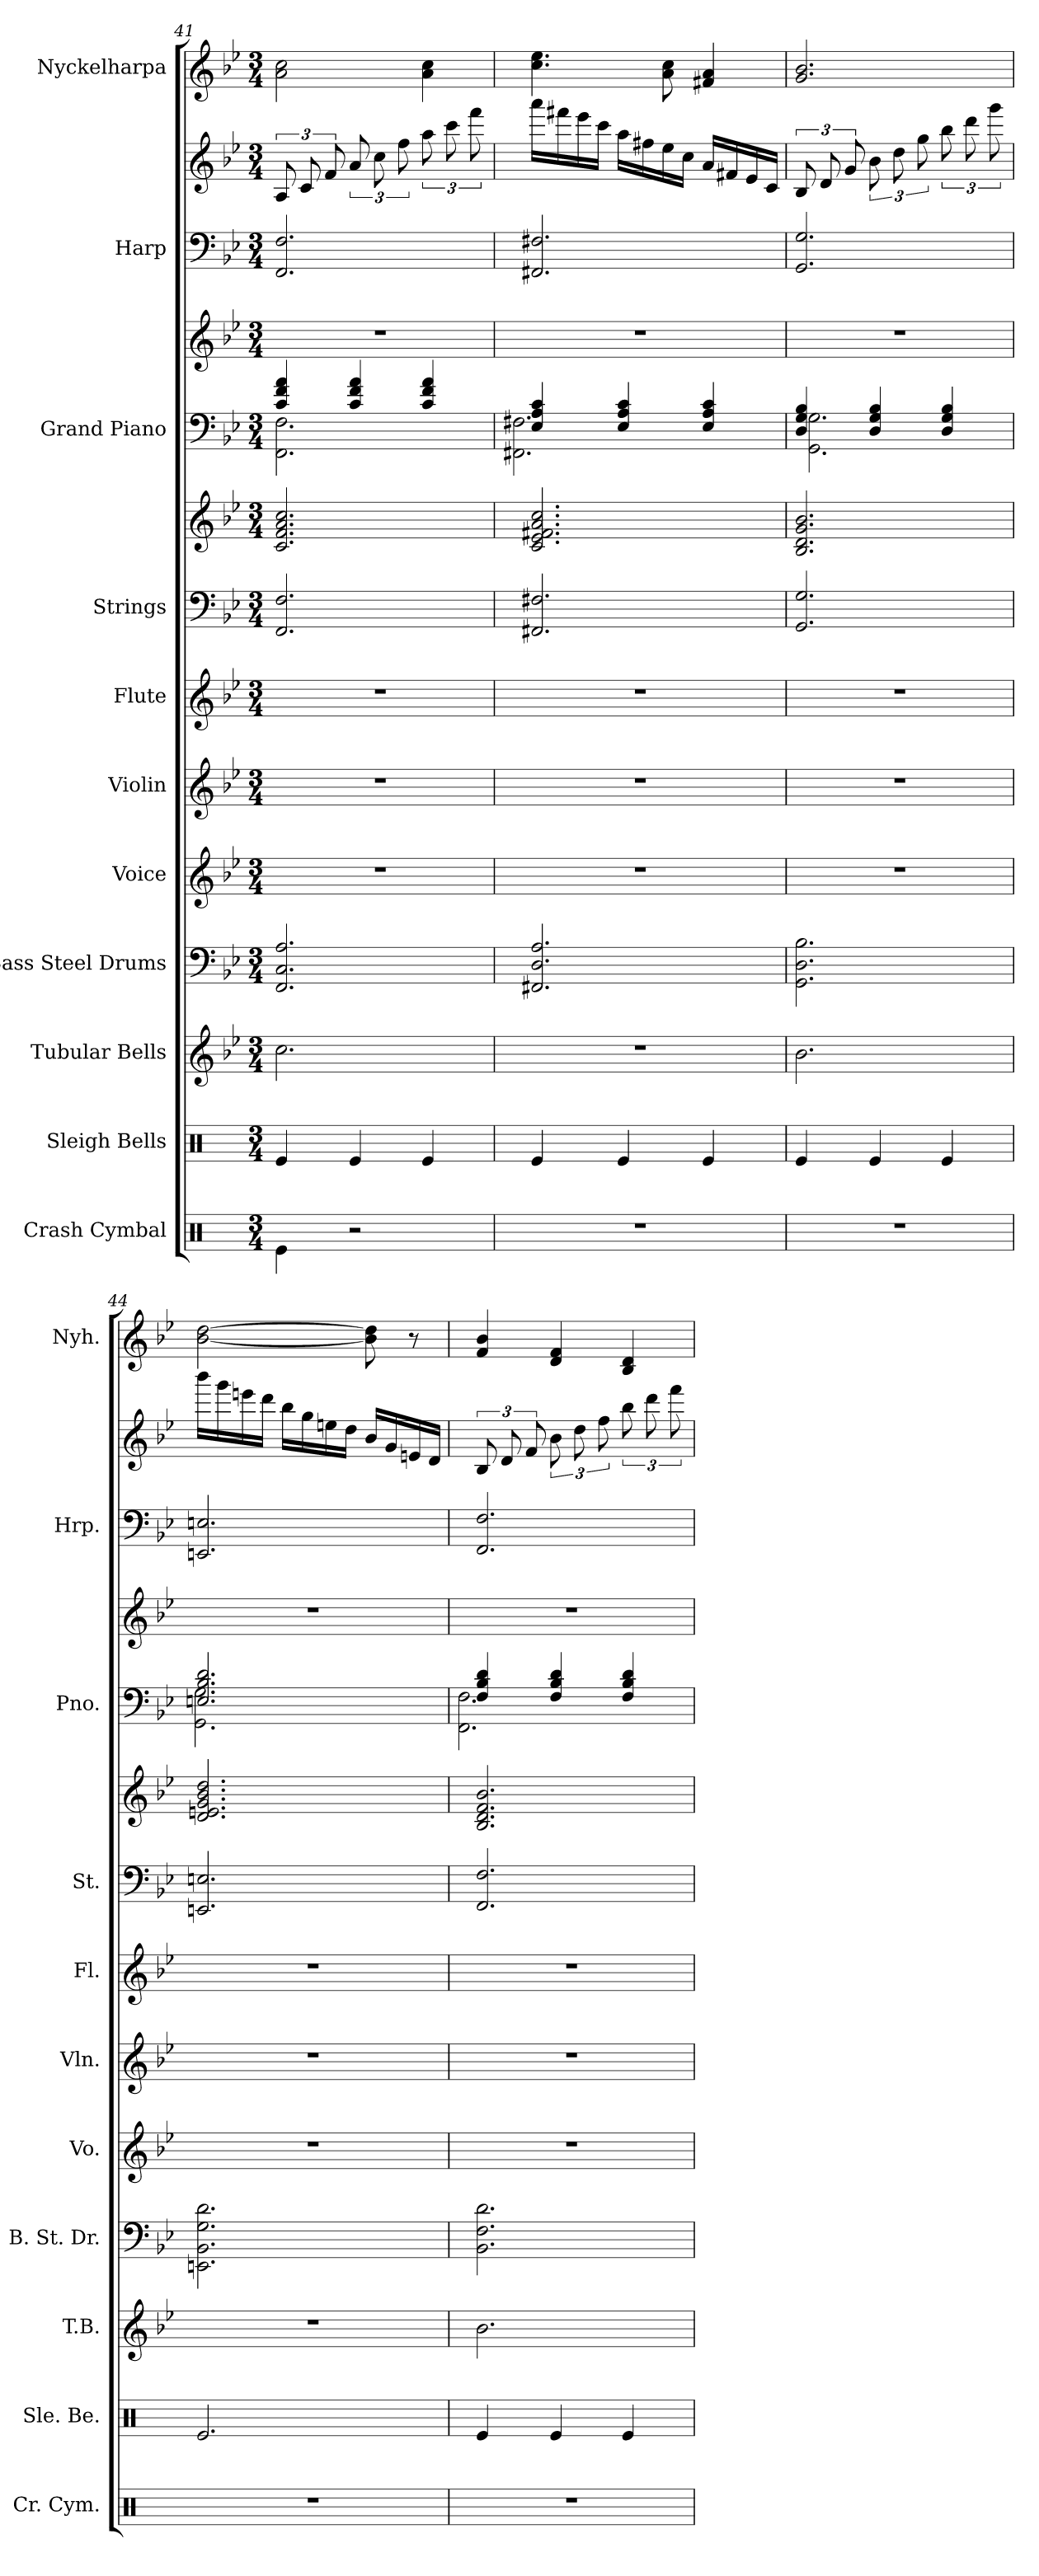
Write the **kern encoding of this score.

**kern	**kern	**kern	**kern	**kern	**kern	**kern	**kern	**kern	**kern	**kern	**kern	**kern	**kern
*part11	*part10	*part9	*part8	*part7	*part6	*part5	*part4	*part4	*part3	*part3	*part2	*part2	*part1
*staff14	*staff13	*staff12	*staff11	*staff10	*staff9	*staff8	*staff7	*staff6	*staff5	*staff4	*staff3	*staff2	*staff1
*I"Crash Cymbal	*I"Sleigh Bells	*I"Tubular Bells	*I"Bass Steel Drums	*I"Voice	*I"Violin	*I"Flute	*I"Strings	*	*I"Grand Piano	*	*I"Harp	*	*I"Nyckelharpa
*I'Cr. Cym.	*I'Sle. Be.	*I'T.B.	*I'B. St. Dr.	*I'Vo.	*I'Vln.	*I'Fl.	*I'St.	*	*I'Pno.	*	*I'Hrp.	*	*I'Nyh.
*clefX	*clefX	*clefG2	*clefF4	*clefG2	*clefG2	*clefG2	*clefF4	*clefG2	*clefF4	*clefG2	*clefF4	*clefG2	*clefG2
*k[]	*k[]	*k[b-e-]	*k[b-e-]	*k[b-e-]	*k[b-e-]	*k[b-e-]	*k[b-e-]	*k[b-e-]	*k[b-e-]	*k[b-e-]	*k[b-e-]	*k[b-e-]	*k[b-e-]
*M3/4	*M3/4	*M3/4	*M3/4	*M3/4	*M3/4	*M3/4	*M3/4	*M3/4	*M3/4	*M3/4	*M3/4	*M3/4	*M3/4
=41	=41	=41	=41	=41	=41	=41	=41	=41	=41	=41	=41	=41	=41
*	*	*	*	*	*	*	*	*	*^	*	*	*	*
4Re\	4Re/	2.cc\	2.FF/ 2.C/ 2.A/	2.r	2.r	2.r	2.FF/ 2.F/	2.c/ 2.f/ 2.a/ 2.cc/	4c/ 4f/ 4a/	2.FF\ 2.F\	2.r	2.FF/ 2.F/	12A/	2a\ 2cc\
.	.	.	.	.	.	.	.	.	.	.	.	.	12c/	.
.	.	.	.	.	.	.	.	.	.	.	.	.	12f/	.
2r	4Re/	.	.	.	.	.	.	.	4c/ 4f/ 4a/	.	.	.	12a/	.
.	.	.	.	.	.	.	.	.	.	.	.	.	12cc\	.
.	.	.	.	.	.	.	.	.	.	.	.	.	12ff\	.
.	4Re/	.	.	.	.	.	.	.	4c/ 4f/ 4a/	.	.	.	12aa\	4a\ 4cc\
.	.	.	.	.	.	.	.	.	.	.	.	.	12ccc\	.
.	.	.	.	.	.	.	.	.	.	.	.	.	12fff\	.
=42	=42	=42	=42	=42	=42	=42	=42	=42	=42	=42	=42	=42	=42	=42
2.r	4Re/	2.r	2.FF#X/ 2.D/ 2.A/	2.r	2.r	2.r	2.FF#X/ 2.F#X/	2.c/ 2.e-/ 2.f#X/ 2.a/ 2.cc/	4E-/ 4A/ 4c/	2.FF#X\ 2.F#X\	2.r	2.FF#X/ 2.F#X/	16aaa\LL	4.cc\ 4.ee-\
.	.	.	.	.	.	.	.	.	.	.	.	.	16fff#X\	.
.	.	.	.	.	.	.	.	.	.	.	.	.	16eee-\	.
.	.	.	.	.	.	.	.	.	.	.	.	.	16ccc\JJ	.
.	4Re/	.	.	.	.	.	.	.	4E-/ 4A/ 4c/	.	.	.	16aa\LL	.
.	.	.	.	.	.	.	.	.	.	.	.	.	16ff#X\	.
.	.	.	.	.	.	.	.	.	.	.	.	.	16ee-\	8a\ 8cc\
.	.	.	.	.	.	.	.	.	.	.	.	.	16cc\JJ	.
.	4Re/	.	.	.	.	.	.	.	4E-/ 4A/ 4c/	.	.	.	16a/LL	4f#X/ 4a/
.	.	.	.	.	.	.	.	.	.	.	.	.	16f#X/	.
.	.	.	.	.	.	.	.	.	.	.	.	.	16e-/	.
.	.	.	.	.	.	.	.	.	.	.	.	.	16c/JJ	.
!!LO:PB:g=z
=43	=43	=43	=43	=43	=43	=43	=43	=43	=43	=43	=43	=43	=43	=43
2.r	4Re/	2.b-\	2.GG\ 2.D\ 2.B-\	2.r	2.r	2.r	2.GG/ 2.G/	2.B-/ 2.d/ 2.g/ 2.b-/	4D/ 4G/ 4B-/	2.GG\ 2.G\	2.r	2.GG/ 2.G/	12B-/	2.g/ 2.b-/
.	.	.	.	.	.	.	.	.	.	.	.	.	12d/	.
.	.	.	.	.	.	.	.	.	.	.	.	.	12g/	.
.	4Re/	.	.	.	.	.	.	.	4D/ 4G/ 4B-/	.	.	.	12b-\	.
.	.	.	.	.	.	.	.	.	.	.	.	.	12dd\	.
.	.	.	.	.	.	.	.	.	.	.	.	.	12gg\	.
.	4Re/	.	.	.	.	.	.	.	4D/ 4G/ 4B-/	.	.	.	12bb-\	.
.	.	.	.	.	.	.	.	.	.	.	.	.	12ddd\	.
.	.	.	.	.	.	.	.	.	.	.	.	.	12ggg\	.
=44	=44	=44	=44	=44	=44	=44	=44	=44	=44	=44	=44	=44	=44	=44
*	*	*	*	*	*	*	*	*	*	*	*	*	*	*MM60
2.r	2.Re/	2.r	2.EEn\ 2.BB-\ 2.G\ 2.d\	2.r	2.r	2.r	2.EEn/ 2.En/	2.d/ 2.en/ 2.g/ 2.b-/ 2.dd/	2.En/ 2.B-/ 2.d/	2.GG\ 2.G\	2.r	2.EEn/ 2.En/	16bbb-\LL	[2b-\ [2dd\
.	.	.	.	.	.	.	.	.	.	.	.	.	16ggg\	.
.	.	.	.	.	.	.	.	.	.	.	.	.	16eeen\	.
.	.	.	.	.	.	.	.	.	.	.	.	.	16ddd\JJ	.
.	.	.	.	.	.	.	.	.	.	.	.	.	16bb-\LL	.
.	.	.	.	.	.	.	.	.	.	.	.	.	16gg\	.
.	.	.	.	.	.	.	.	.	.	.	.	.	16een\	.
.	.	.	.	.	.	.	.	.	.	.	.	.	16dd\JJ	.
*	*	*	*	*	*	*	*	*	*	*	*	*	*	*MM52
.	.	.	.	.	.	.	.	.	.	.	.	.	16b-/LL	8b-\] 8dd\]
.	.	.	.	.	.	.	.	.	.	.	.	.	16g/	.
.	.	.	.	.	.	.	.	.	.	.	.	.	16en/	8r
.	.	.	.	.	.	.	.	.	.	.	.	.	16d/JJ	.
=45	=45	=45	=45	=45	=45	=45	=45	=45	=45	=45	=45	=45	=45	=45
*	*	*	*	*	*	*	*	*	*	*	*	*	*	*MM86
2.r	4Re/	2.b-\	2.BB-\ 2.F\ 2.d\	2.r	2.r	2.r	2.FF/ 2.F/	2.B-/ 2.d/ 2.f/ 2.b-/	4F/ 4B-/ 4d/	2.FF\ 2.F\	2.r	2.FF/ 2.F/	12B-/	4f/ 4b-/
.	.	.	.	.	.	.	.	.	.	.	.	.	12d/	.
.	.	.	.	.	.	.	.	.	.	.	.	.	12f/	.
.	4Re/	.	.	.	.	.	.	.	4F/ 4B-/ 4d/	.	.	.	12b-\	4d/ 4f/
.	.	.	.	.	.	.	.	.	.	.	.	.	12dd\	.
.	.	.	.	.	.	.	.	.	.	.	.	.	12ff\	.
.	4Re/	.	.	.	.	.	.	.	4F/ 4B-/ 4d/	.	.	.	12bb-\	4B-/ 4d/
.	.	.	.	.	.	.	.	.	.	.	.	.	12ddd\	.
.	.	.	.	.	.	.	.	.	.	.	.	.	12fff\	.
*	*	*	*	*	*	*	*	*	*v	*v	*	*	*	*
=	=	=	=	=	=	=	=	=	=	=	=	=	=
*-	*-	*-	*-	*-	*-	*-	*-	*-	*-	*-	*-	*-	*-
